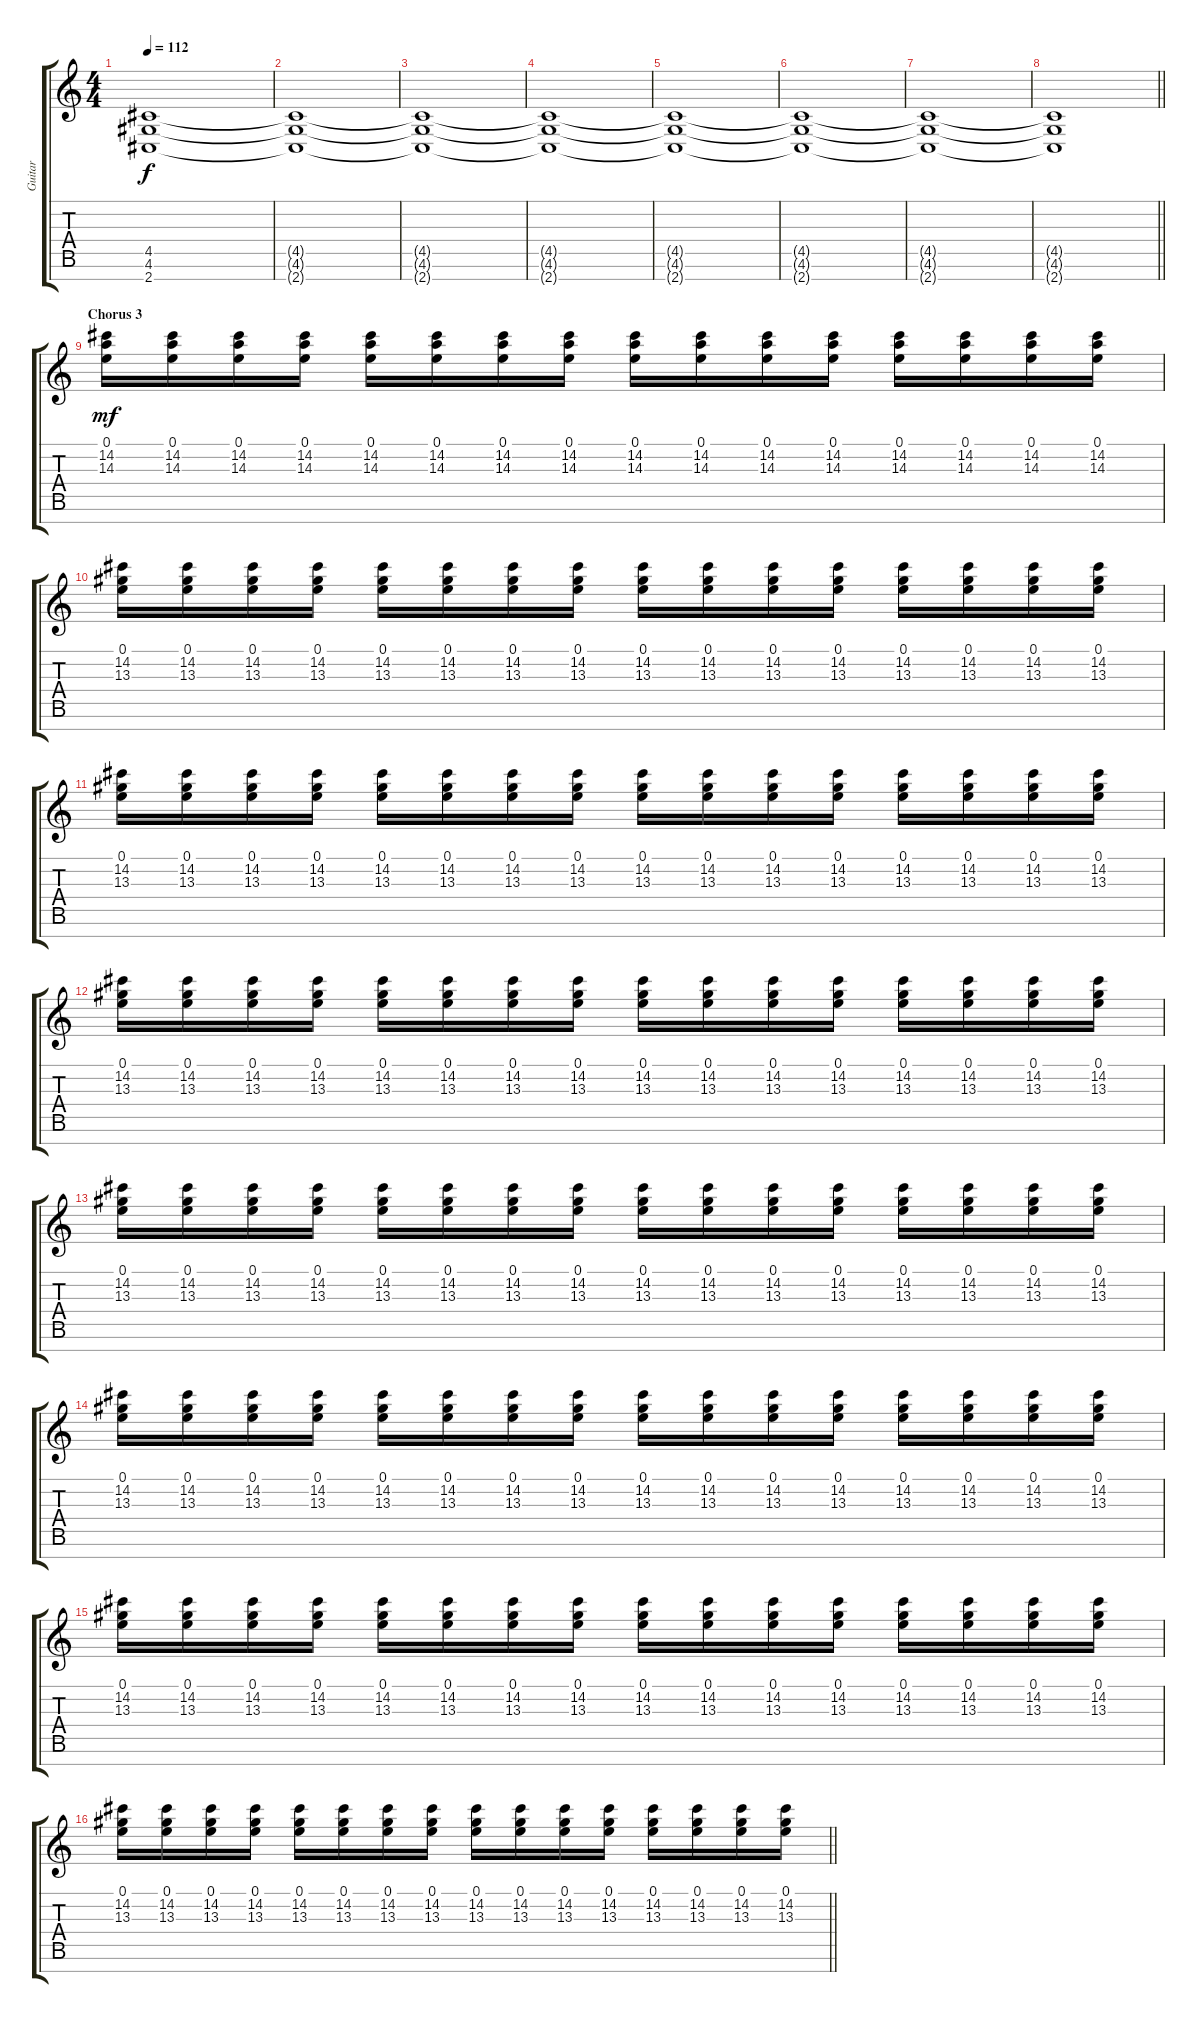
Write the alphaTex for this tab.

\track ("Guitar" "Guitar") {instrument overdrivenguitar}
\staff {score tabs}
\tuning (E4 B3 G3 D3 A2 E2 B1) {hide}
\ts (4 4)
\tempo 112
\clef g2
\ks c
(4.5{t} 4.6{t} 2.7{t}).1{dy f volume 4} |
(4.5{t} 4.6{t} 2.7{t}).1 |
(4.5{t} 4.6{t} 2.7{t}).1 |
(4.5{t} 4.6{t} 2.7{t}).1 |
(4.5{t} 4.6{t} 2.7{t}).1 |
(4.5{t} 4.6{t} 2.7{t}).1 |
(4.5{t} 4.6{t} 2.7{t}).1 |
\barLineRight lightlight
(4.5{t} 4.6{t} 2.7{t}).1 |
\section ("" "Chorus 3")
(0.1 14.2 14.3).16{dy mf volume 12 instrument distortionguitar} (0.1 14.2 14.3).16 (0.1 14.2 14.3).16 (0.1 14.2 14.3).16 (0.1 14.2 14.3).16 (0.1 14.2 14.3).16 (0.1 14.2 14.3).16 (0.1 14.2 14.3).16 (0.1 14.2 14.3).16 (0.1 14.2 14.3).16 (0.1 14.2 14.3).16 (0.1 14.2 14.3).16 (0.1 14.2 14.3).16 (0.1 14.2 14.3).16 (0.1 14.2 14.3).16 (0.1 14.2 14.3).16 |
(0.1 14.2 13.3).16 (0.1 14.2 13.3).16 (0.1 14.2 13.3).16 (0.1 14.2 13.3).16 (0.1 14.2 13.3).16 (0.1 14.2 13.3).16 (0.1 14.2 13.3).16 (0.1 14.2 13.3).16 (0.1 14.2 13.3).16 (0.1 14.2 13.3).16 (0.1 14.2 13.3).16 (0.1 14.2 13.3).16 (0.1 14.2 13.3).16 (0.1 14.2 13.3).16 (0.1 14.2 13.3).16 (0.1 14.2 13.3).16 |
(0.1 14.2 13.3).16 (0.1 14.2 13.3).16 (0.1 14.2 13.3).16 (0.1 14.2 13.3).16 (0.1 14.2 13.3).16 (0.1 14.2 13.3).16 (0.1 14.2 13.3).16 (0.1 14.2 13.3).16 (0.1 14.2 13.3).16 (0.1 14.2 13.3).16 (0.1 14.2 13.3).16 (0.1 14.2 13.3).16 (0.1 14.2 13.3).16 (0.1 14.2 13.3).16 (0.1 14.2 13.3).16 (0.1 14.2 13.3).16 |
(0.1 14.2 13.3).16 (0.1 14.2 13.3).16 (0.1 14.2 13.3).16 (0.1 14.2 13.3).16 (0.1 14.2 13.3).16 (0.1 14.2 13.3).16 (0.1 14.2 13.3).16 (0.1 14.2 13.3).16 (0.1 14.2 13.3).16 (0.1 14.2 13.3).16 (0.1 14.2 13.3).16 (0.1 14.2 13.3).16 (0.1 14.2 13.3).16 (0.1 14.2 13.3).16 (0.1 14.2 13.3).16 (0.1 14.2 13.3).16 |
(0.1 14.2 13.3).16 (0.1 14.2 13.3).16 (0.1 14.2 13.3).16 (0.1 14.2 13.3).16 (0.1 14.2 13.3).16 (0.1 14.2 13.3).16 (0.1 14.2 13.3).16 (0.1 14.2 13.3).16 (0.1 14.2 13.3).16 (0.1 14.2 13.3).16 (0.1 14.2 13.3).16 (0.1 14.2 13.3).16 (0.1 14.2 13.3).16 (0.1 14.2 13.3).16 (0.1 14.2 13.3).16 (0.1 14.2 13.3).16 |
(0.1 14.2 13.3).16 (0.1 14.2 13.3).16 (0.1 14.2 13.3).16 (0.1 14.2 13.3).16 (0.1 14.2 13.3).16 (0.1 14.2 13.3).16 (0.1 14.2 13.3).16 (0.1 14.2 13.3).16 (0.1 14.2 13.3).16 (0.1 14.2 13.3).16 (0.1 14.2 13.3).16 (0.1 14.2 13.3).16 (0.1 14.2 13.3).16 (0.1 14.2 13.3).16 (0.1 14.2 13.3).16 (0.1 14.2 13.3).16 |
(0.1 14.2 13.3).16 (0.1 14.2 13.3).16 (0.1 14.2 13.3).16 (0.1 14.2 13.3).16 (0.1 14.2 13.3).16 (0.1 14.2 13.3).16 (0.1 14.2 13.3).16 (0.1 14.2 13.3).16 (0.1 14.2 13.3).16 (0.1 14.2 13.3).16 (0.1 14.2 13.3).16 (0.1 14.2 13.3).16 (0.1 14.2 13.3).16 (0.1 14.2 13.3).16 (0.1 14.2 13.3).16 (0.1 14.2 13.3).16 |
\barLineRight lightlight
(0.1 14.2 13.3).16 (0.1 14.2 13.3).16 (0.1 14.2 13.3).16 (0.1 14.2 13.3).16 (0.1 14.2 13.3).16 (0.1 14.2 13.3).16 (0.1 14.2 13.3).16 (0.1 14.2 13.3).16 (0.1 14.2 13.3).16 (0.1 14.2 13.3).16 (0.1 14.2 13.3).16 (0.1 14.2 13.3).16 (0.1 14.2 13.3).16 (0.1 14.2 13.3).16 (0.1 14.2 13.3).16 (0.1 14.2 13.3).16
